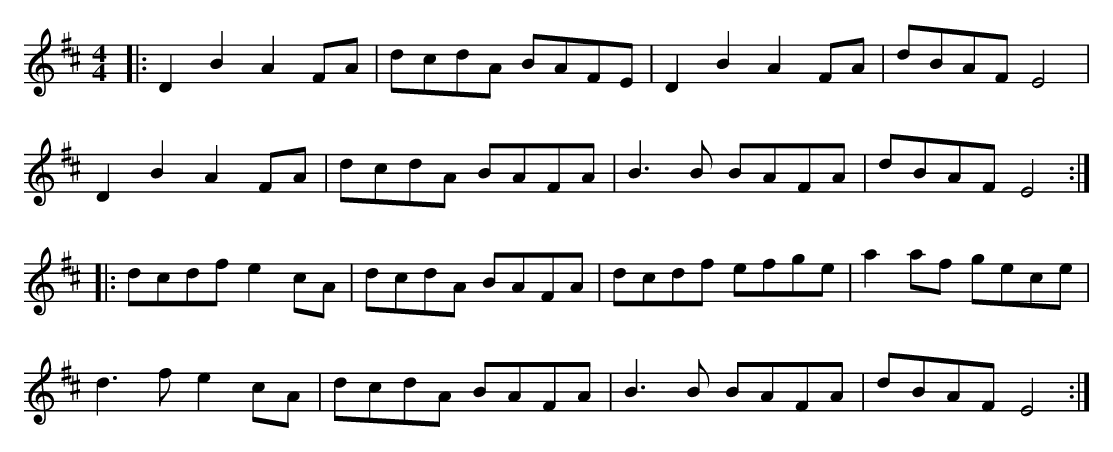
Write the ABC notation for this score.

X:1
M:4/4
K:D
|:D2 B2 A2 FA|dcdA BAFE|D2 B2 A2 FA|dBAF E4|
D2 B2 A2 FA|dcdA BAFA|B3 B BAFA|dBAF E4:|
|:dcdf e2 cA|dcdA BAFA|dcdf efge|a2 af gece|
d3 f e2 cA|dcdA BAFA|B3 B BAFA|dBAF E4:|
